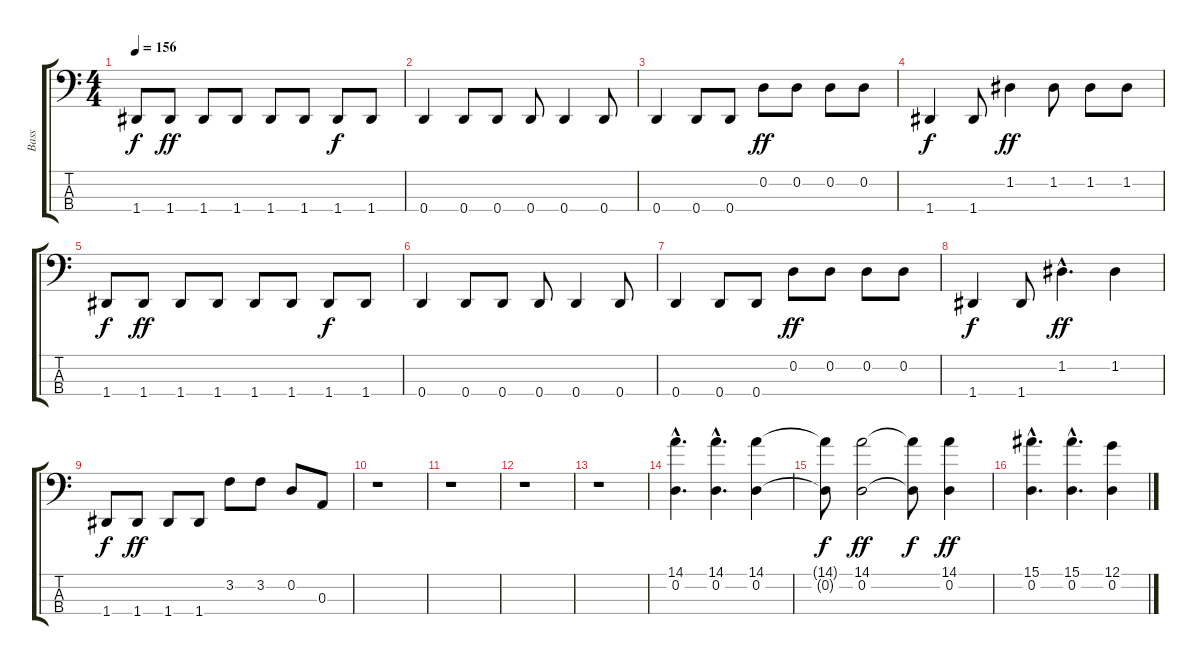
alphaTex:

\track ("Bass                " "Bass      ") {instrument slapbass2}
\staff {score tabs}
\tuning (G2 D2 A1 D1) {hide}
\ts (4 4)
\tempo 156
\clef f4
\ks c
1.4.8{dy f} 1.4.8{dy ff} 1.4.8 1.4.8 1.4.8 1.4.8 1.4.8{dy f} 1.4.8 |
0.4.4 0.4.8 0.4.8 0.4.8 0.4.4 0.4.8 |
0.4.4 0.4.8 0.4.8 0.2.8{dy ff} 0.2.8 0.2.8 0.2.8 |
1.4.4{dy f} 1.4.8 1.2.4{dy ff} 1.2.8 1.2.8 1.2.8 |
1.4.8{dy f} 1.4.8{dy ff} 1.4.8 1.4.8 1.4.8 1.4.8 1.4.8{dy f} 1.4.8 |
0.4.4 0.4.8 0.4.8 0.4.8 0.4.4 0.4.8 |
0.4.4 0.4.8 0.4.8 0.2.8{dy ff} 0.2.8 0.2.8 0.2.8 |
1.4.4{dy f} 1.4.8 1.2{hac}.4{d dy ff} 1.2.4 |
1.4.8{dy f} 1.4.8{dy ff} 1.4.8 1.4.8 3.2.8 3.2.8 0.2.8 0.3.8 |
r.1 |
r.1 |
r.1 |
r.1 |
(14.1{hac} 0.2{hac}).4{d volume 8} (14.1{hac} 0.2{hac}).4{d} (14.1 0.2).4 |
(14.1{t} 0.2{t}).8{dy f} (14.1 0.2).2{dy ff volume 8} (14.1{t} 0.2{t}).8{dy f} (14.1 0.2).4{dy ff} |
(15.1{hac} 0.2{hac}).4{d} (15.1{hac} 0.2{hac}).4{d} (12.1 0.2).4
